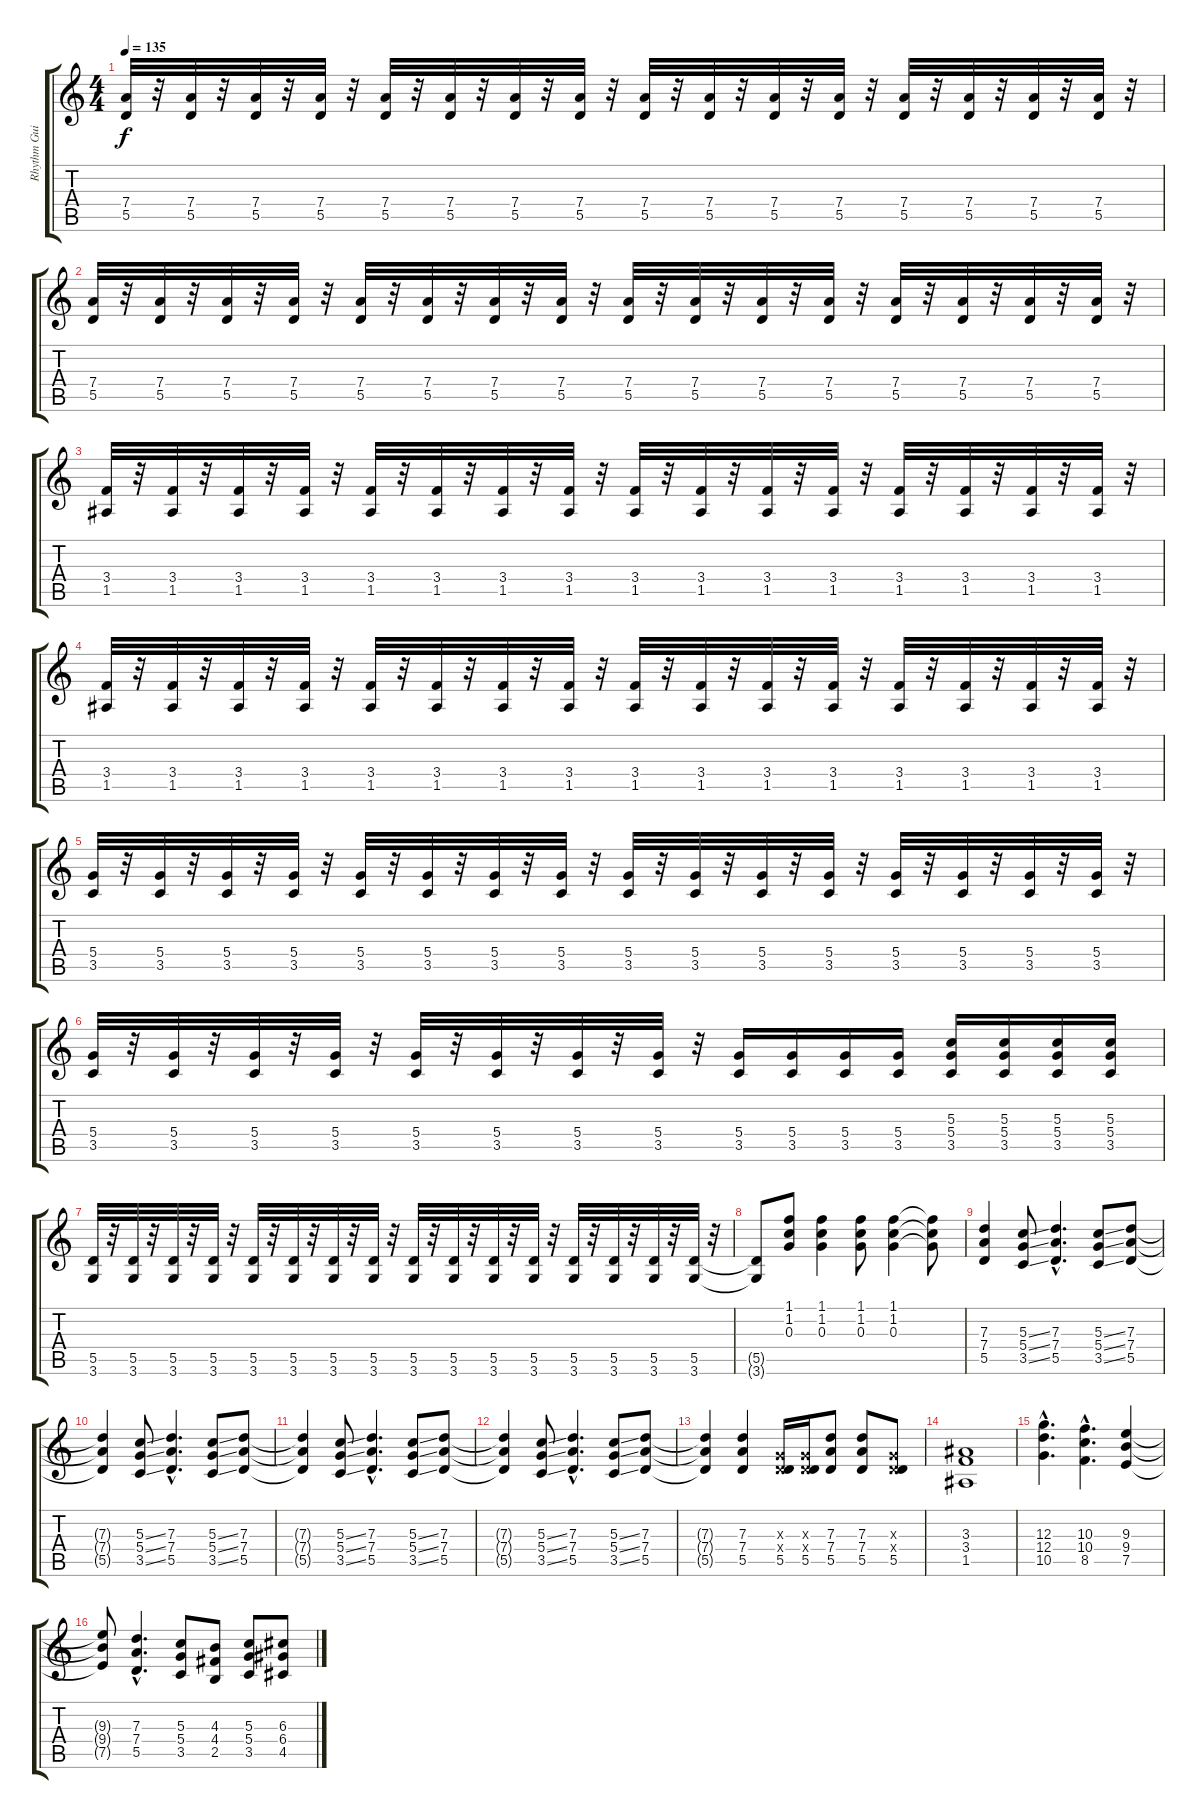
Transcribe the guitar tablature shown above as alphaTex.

\track ("Rhythm Guitar 2" "Rhythm Gui") {instrument distortionguitar}
\staff {score tabs}
\tuning (E4 B3 G3 D3 A2 E2) {hide}
\ts (4 4)
\tempo 135
\clef g2
\ks c
(7.4 5.5).32{dy f} r.32 (7.4 5.5).32 r.32 (7.4 5.5).32 r.32 (7.4 5.5).32 r.32 (7.4 5.5).32 r.32 (7.4 5.5).32 r.32 (7.4 5.5).32 r.32 (7.4 5.5).32 r.32 (7.4 5.5).32 r.32 (7.4 5.5).32 r.32 (7.4 5.5).32 r.32 (7.4 5.5).32 r.32 (7.4 5.5).32 r.32 (7.4 5.5).32 r.32 (7.4 5.5).32 r.32 (7.4 5.5).32 r.32 |
(7.4 5.5).32 r.32 (7.4 5.5).32 r.32 (7.4 5.5).32 r.32 (7.4 5.5).32 r.32 (7.4 5.5).32 r.32 (7.4 5.5).32 r.32 (7.4 5.5).32 r.32 (7.4 5.5).32 r.32 (7.4 5.5).32 r.32 (7.4 5.5).32 r.32 (7.4 5.5).32 r.32 (7.4 5.5).32 r.32 (7.4 5.5).32 r.32 (7.4 5.5).32 r.32 (7.4 5.5).32 r.32 (7.4 5.5).32 r.32 |
(3.4 1.5).32 r.32 (3.4 1.5).32 r.32 (3.4 1.5).32 r.32 (3.4 1.5).32 r.32 (3.4 1.5).32 r.32 (3.4 1.5).32 r.32 (3.4 1.5).32 r.32 (3.4 1.5).32 r.32 (3.4 1.5).32 r.32 (3.4 1.5).32 r.32 (3.4 1.5).32 r.32 (3.4 1.5).32 r.32 (3.4 1.5).32 r.32 (3.4 1.5).32 r.32 (3.4 1.5).32 r.32 (3.4 1.5).32 r.32 |
(3.4 1.5).32 r.32 (3.4 1.5).32 r.32 (3.4 1.5).32 r.32 (3.4 1.5).32 r.32 (3.4 1.5).32 r.32 (3.4 1.5).32 r.32 (3.4 1.5).32 r.32 (3.4 1.5).32 r.32 (3.4 1.5).32 r.32 (3.4 1.5).32 r.32 (3.4 1.5).32 r.32 (3.4 1.5).32 r.32 (3.4 1.5).32 r.32 (3.4 1.5).32 r.32 (3.4 1.5).32 r.32 (3.4 1.5).32 r.32 |
(5.4 3.5).32 r.32 (5.4 3.5).32 r.32 (5.4 3.5).32 r.32 (5.4 3.5).32 r.32 (5.4 3.5).32 r.32 (5.4 3.5).32 r.32 (5.4 3.5).32 r.32 (5.4 3.5).32 r.32 (5.4 3.5).32 r.32 (5.4 3.5).32 r.32 (5.4 3.5).32 r.32 (5.4 3.5).32 r.32 (5.4 3.5).32 r.32 (5.4 3.5).32 r.32 (5.4 3.5).32 r.32 (5.4 3.5).32 r.32 |
(5.4 3.5).32 r.32 (5.4 3.5).32 r.32 (5.4 3.5).32 r.32 (5.4 3.5).32 r.32 (5.4 3.5).32 r.32 (5.4 3.5).32 r.32 (5.4 3.5).32 r.32 (5.4 3.5).32 r.32 (5.4 3.5).16 (5.4 3.5).16 (5.4 3.5).16 (5.4 3.5).16 (5.3 5.4 3.5).16 (5.3 5.4 3.5).16 (5.3 5.4 3.5).16 (5.3 5.4 3.5).16 |
(5.5 3.6).32 r.32 (5.5 3.6).32 r.32 (5.5 3.6).32 r.32 (5.5 3.6).32 r.32 (5.5 3.6).32 r.32 (5.5 3.6).32 r.32 (5.5 3.6).32 r.32 (5.5 3.6).32 r.32 (5.5 3.6).32 r.32 (5.5 3.6).32 r.32 (5.5 3.6).32 r.32 (5.5 3.6).32 r.32 (5.5 3.6).32 r.32 (5.5 3.6).32 r.32 (5.5 3.6).32 r.32 (5.5 3.6).32 r.32 |
(5.5{t} 3.6{t}).8 (1.1 1.2 0.3).8 (1.1 1.2 0.3).4 (1.1 1.2 0.3).8 (1.1 1.2 0.3).4 (1.1{t} 1.2{t} 0.3{t}).8 |
(7.3 7.4 5.5).4 (5.3{ss} 5.4{ss} 3.5{ss}).8 (7.3{hac} 7.4{hac} 5.5{hac}).4{d} (5.3{ss} 5.4{ss} 3.5{ss}).8 (7.3 7.4 5.5).8 |
(7.3{t} 7.4{t} 5.5{t}).4 (5.3{ss} 5.4{ss} 3.5{ss}).8 (7.3{hac} 7.4{hac} 5.5{hac}).4{d} (5.3{ss} 5.4{ss} 3.5{ss}).8 (7.3 7.4 5.5).8 |
(7.3{t} 7.4{t} 5.5{t}).4 (5.3{ss} 5.4{ss} 3.5{ss}).8 (7.3{hac} 7.4{hac} 5.5{hac}).4{d} (5.3{ss} 5.4{ss} 3.5{ss}).8 (7.3 7.4 5.5).8 |
(7.3{t} 7.4{t} 5.5{t}).4 (5.3{ss} 5.4{ss} 3.5{ss}).8 (7.3{hac} 7.4{hac} 5.5{hac}).4{d} (5.3{ss} 5.4{ss} 3.5{ss}).8 (7.3 7.4 5.5).8 |
(7.3{t} 7.4{t} 5.5{t}).4 (7.3 7.4 5.5).4 (0.3{x} 0.4{x} 5.5).16 (0.3{x} 0.4{x} 5.5).16 (7.3 7.4 5.5).8 (7.3 7.4 5.5).8 (0.3{x} 0.4{x} 5.5).8 |
(3.3 3.4 1.5).1 |
(12.3{hac} 12.4{hac} 10.5{hac}).4{d} (10.3{hac} 10.4{hac} 8.5{hac}).4{d} (9.3 9.4 7.5).4 |
(9.3{t} 9.4{t} 7.5{t}).8 (7.3{hac} 7.4{hac} 5.5{hac}).4{d} (5.3 5.4 3.5).8 (4.3 4.4 2.5).8 (5.3 5.4 3.5).8 (6.3 6.4 4.5).8
